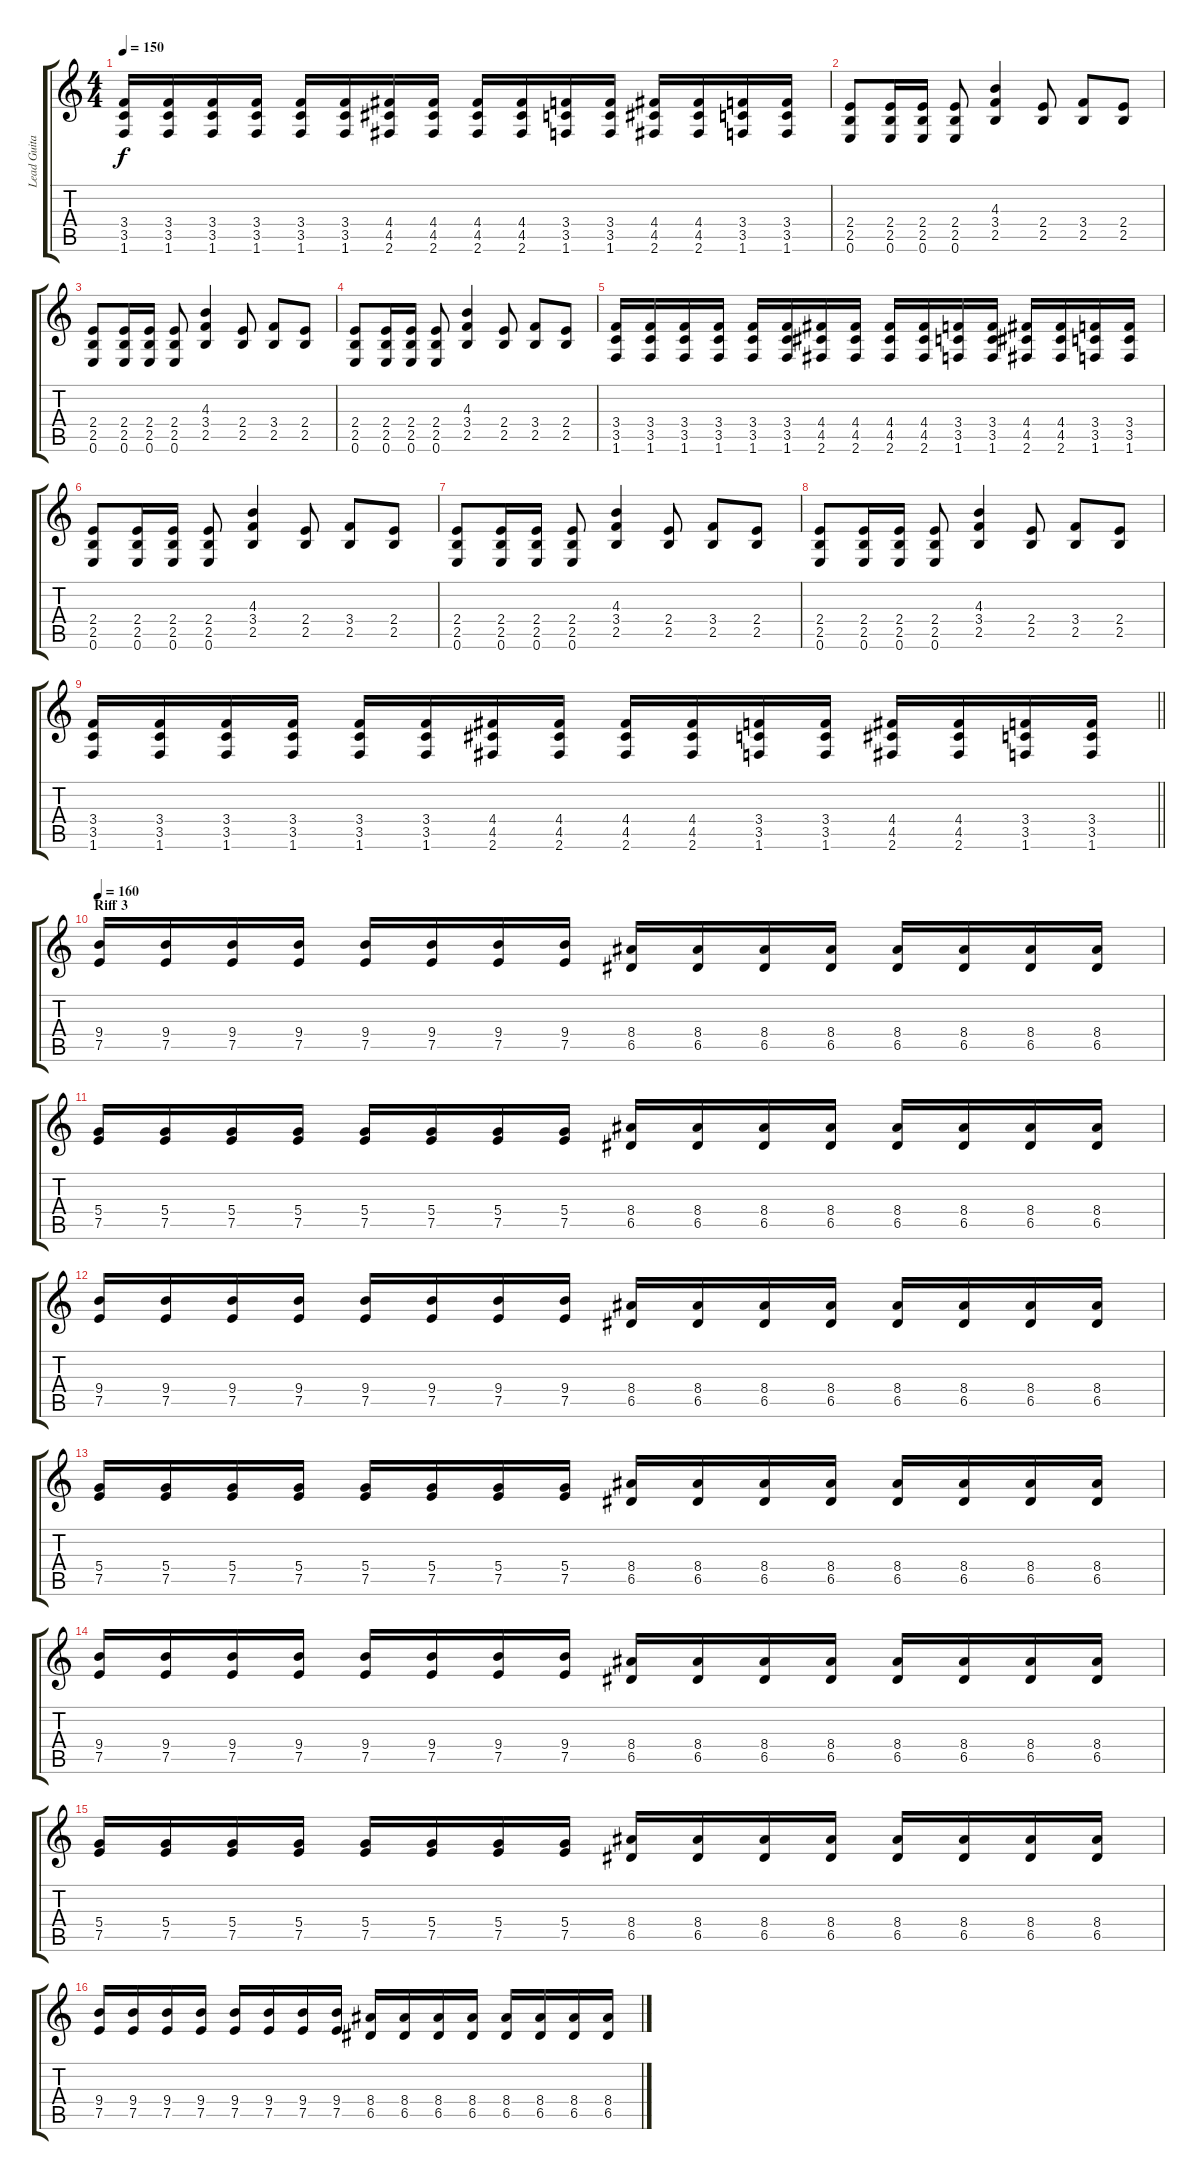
\track ("Lead Guitar" "Lead Guita") {instrument distortionguitar}
\staff {score tabs}
\tuning (E4 B3 G3 D3 A2 E2) {hide}
\ts (4 4)
\tempo 150
\clef g2
\ks c
(3.4 3.5 1.6).16{dy f} (3.4 3.5 1.6).16 (3.4 3.5 1.6).16 (3.4 3.5 1.6).16 (3.4 3.5 1.6).16 (3.4 3.5 1.6).16 (4.4 4.5 2.6).16 (4.4 4.5 2.6).16 (4.4 4.5 2.6).16 (4.4 4.5 2.6).16 (3.4 3.5 1.6).16 (3.4 3.5 1.6).16 (4.4 4.5 2.6).16 (4.4 4.5 2.6).16 (3.4 3.5 1.6).16 (3.4 3.5 1.6).16 |
(2.4 2.5 0.6).8 (2.4 2.5 0.6).16 (2.4 2.5 0.6).16 (2.4 2.5 0.6).8 (4.3 3.4 2.5).4 (2.4 2.5).8 (3.4 2.5).8 (2.4 2.5).8 |
(2.4 2.5 0.6).8 (2.4 2.5 0.6).16 (2.4 2.5 0.6).16 (2.4 2.5 0.6).8 (4.3 3.4 2.5).4 (2.4 2.5).8 (3.4 2.5).8 (2.4 2.5).8 |
(2.4 2.5 0.6).8 (2.4 2.5 0.6).16 (2.4 2.5 0.6).16 (2.4 2.5 0.6).8 (4.3 3.4 2.5).4 (2.4 2.5).8 (3.4 2.5).8 (2.4 2.5).8 |
(3.4 3.5 1.6).16 (3.4 3.5 1.6).16 (3.4 3.5 1.6).16 (3.4 3.5 1.6).16 (3.4 3.5 1.6).16 (3.4 3.5 1.6).16 (4.4 4.5 2.6).16 (4.4 4.5 2.6).16 (4.4 4.5 2.6).16 (4.4 4.5 2.6).16 (3.4 3.5 1.6).16 (3.4 3.5 1.6).16 (4.4 4.5 2.6).16 (4.4 4.5 2.6).16 (3.4 3.5 1.6).16 (3.4 3.5 1.6).16 |
(2.4 2.5 0.6).8 (2.4 2.5 0.6).16 (2.4 2.5 0.6).16 (2.4 2.5 0.6).8 (4.3 3.4 2.5).4 (2.4 2.5).8 (3.4 2.5).8 (2.4 2.5).8 |
(2.4 2.5 0.6).8 (2.4 2.5 0.6).16 (2.4 2.5 0.6).16 (2.4 2.5 0.6).8 (4.3 3.4 2.5).4 (2.4 2.5).8 (3.4 2.5).8 (2.4 2.5).8 |
(2.4 2.5 0.6).8 (2.4 2.5 0.6).16 (2.4 2.5 0.6).16 (2.4 2.5 0.6).8 (4.3 3.4 2.5).4 (2.4 2.5).8 (3.4 2.5).8 (2.4 2.5).8 |
\barLineRight lightlight
(3.4 3.5 1.6).16 (3.4 3.5 1.6).16 (3.4 3.5 1.6).16 (3.4 3.5 1.6).16 (3.4 3.5 1.6).16 (3.4 3.5 1.6).16 (4.4 4.5 2.6).16 (4.4 4.5 2.6).16 (4.4 4.5 2.6).16 (4.4 4.5 2.6).16 (3.4 3.5 1.6).16 (3.4 3.5 1.6).16 (4.4 4.5 2.6).16 (4.4 4.5 2.6).16 (3.4 3.5 1.6).16 (3.4 3.5 1.6).16 |
\section ("" "Riff 3")
\tempo 160
(9.4 7.5).16 (9.4 7.5).16 (9.4 7.5).16 (9.4 7.5).16 (9.4 7.5).16 (9.4 7.5).16 (9.4 7.5).16 (9.4 7.5).16 (8.4 6.5).16 (8.4 6.5).16 (8.4 6.5).16 (8.4 6.5).16 (8.4 6.5).16 (8.4 6.5).16 (8.4 6.5).16 (8.4 6.5).16 |
(5.4 7.5).16 (5.4 7.5).16 (5.4 7.5).16 (5.4 7.5).16 (5.4 7.5).16 (5.4 7.5).16 (5.4 7.5).16 (5.4 7.5).16 (8.4 6.5).16 (8.4 6.5).16 (8.4 6.5).16 (8.4 6.5).16 (8.4 6.5).16 (8.4 6.5).16 (8.4 6.5).16 (8.4 6.5).16 |
(9.4 7.5).16 (9.4 7.5).16 (9.4 7.5).16 (9.4 7.5).16 (9.4 7.5).16 (9.4 7.5).16 (9.4 7.5).16 (9.4 7.5).16 (8.4 6.5).16 (8.4 6.5).16 (8.4 6.5).16 (8.4 6.5).16 (8.4 6.5).16 (8.4 6.5).16 (8.4 6.5).16 (8.4 6.5).16 |
(5.4 7.5).16 (5.4 7.5).16 (5.4 7.5).16 (5.4 7.5).16 (5.4 7.5).16 (5.4 7.5).16 (5.4 7.5).16 (5.4 7.5).16 (8.4 6.5).16 (8.4 6.5).16 (8.4 6.5).16 (8.4 6.5).16 (8.4 6.5).16 (8.4 6.5).16 (8.4 6.5).16 (8.4 6.5).16 |
(9.4 7.5).16 (9.4 7.5).16 (9.4 7.5).16 (9.4 7.5).16 (9.4 7.5).16 (9.4 7.5).16 (9.4 7.5).16 (9.4 7.5).16 (8.4 6.5).16 (8.4 6.5).16 (8.4 6.5).16 (8.4 6.5).16 (8.4 6.5).16 (8.4 6.5).16 (8.4 6.5).16 (8.4 6.5).16 |
(5.4 7.5).16 (5.4 7.5).16 (5.4 7.5).16 (5.4 7.5).16 (5.4 7.5).16 (5.4 7.5).16 (5.4 7.5).16 (5.4 7.5).16 (8.4 6.5).16 (8.4 6.5).16 (8.4 6.5).16 (8.4 6.5).16 (8.4 6.5).16 (8.4 6.5).16 (8.4 6.5).16 (8.4 6.5).16 |
(9.4 7.5).16 (9.4 7.5).16 (9.4 7.5).16 (9.4 7.5).16 (9.4 7.5).16 (9.4 7.5).16 (9.4 7.5).16 (9.4 7.5).16 (8.4 6.5).16 (8.4 6.5).16 (8.4 6.5).16 (8.4 6.5).16 (8.4 6.5).16 (8.4 6.5).16 (8.4 6.5).16 (8.4 6.5).16
